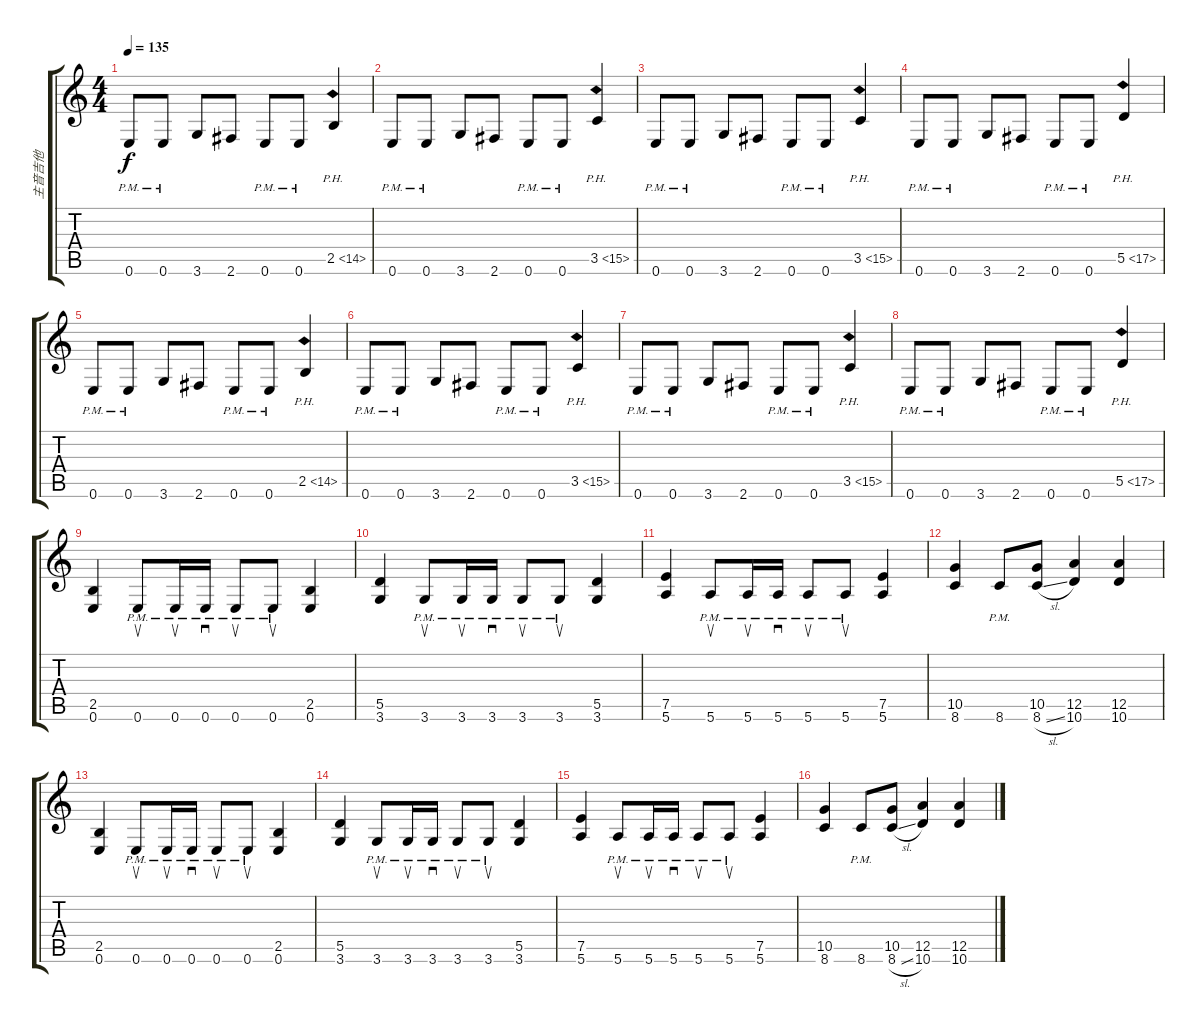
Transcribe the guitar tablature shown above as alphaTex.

\track ("主音吉他" "主音吉他") {instrument overdrivenguitar}
\staff {score tabs}
\tuning (E4 B3 G3 D3 A2 E2) {hide}
\ts (4 4)
\tempo 135
\clef g2
\ks c
0.6{pm}.8{dy f} 0.6{pm}.8 3.6.8 2.6.8 0.6{pm}.8 0.6{pm}.8 2.5{ph 12}.4 |
0.6{pm}.8 0.6{pm}.8 3.6.8 2.6.8 0.6{pm}.8 0.6{pm}.8 3.5{ph 12}.4 |
0.6{pm}.8 0.6{pm}.8 3.6.8 2.6.8 0.6{pm}.8 0.6{pm}.8 3.5{ph 12}.4 |
0.6{pm}.8 0.6{pm}.8 3.6.8 2.6.8 0.6{pm}.8 0.6{pm}.8 5.5{ph 12}.4 |
0.6{pm}.8 0.6{pm}.8 3.6.8 2.6.8 0.6{pm}.8 0.6{pm}.8 2.5{ph 12}.4 |
0.6{pm}.8 0.6{pm}.8 3.6.8 2.6.8 0.6{pm}.8 0.6{pm}.8 3.5{ph 12}.4 |
0.6{pm}.8 0.6{pm}.8 3.6.8 2.6.8 0.6{pm}.8 0.6{pm}.8 3.5{ph 12}.4 |
0.6{pm}.8 0.6{pm}.8 3.6.8 2.6.8 0.6{pm}.8 0.6{pm}.8 5.5{ph 12}.4 |
(2.5 0.6).4 0.6{pm}.8{su} 0.6{pm}.16{su} 0.6{pm}.16{sd} 0.6{pm}.8{su} 0.6{pm}.8{su} (2.5 0.6).4 |
(5.5 3.6).4 3.6{pm}.8{su} 3.6{pm}.16{su} 3.6{pm}.16{sd} 3.6{pm}.8{su} 3.6{pm}.8{su} (5.5 3.6).4 |
(7.5 5.6).4 5.6{pm}.8{su} 5.6{pm}.16{su} 5.6{pm}.16{sd} 5.6{pm}.8{su} 5.6{pm}.8{su} (7.5 5.6).4 |
(10.5 8.6).4 8.6{pm}.8 (10.5 8.6{sl}).8 (12.5 10.6).4 (12.5 10.6).4 |
(2.5 0.6).4 0.6{pm}.8{su} 0.6{pm}.16{su} 0.6{pm}.16{sd} 0.6{pm}.8{su} 0.6{pm}.8{su} (2.5 0.6).4 |
(5.5 3.6).4 3.6{pm}.8{su} 3.6{pm}.16{su} 3.6{pm}.16{sd} 3.6{pm}.8{su} 3.6{pm}.8{su} (5.5 3.6).4 |
(7.5 5.6).4 5.6{pm}.8{su} 5.6{pm}.16{su} 5.6{pm}.16{sd} 5.6{pm}.8{su} 5.6{pm}.8{su} (7.5 5.6).4 |
(10.5 8.6).4 8.6{pm}.8 (10.5 8.6{sl}).8 (12.5 10.6).4 (12.5 10.6).4
